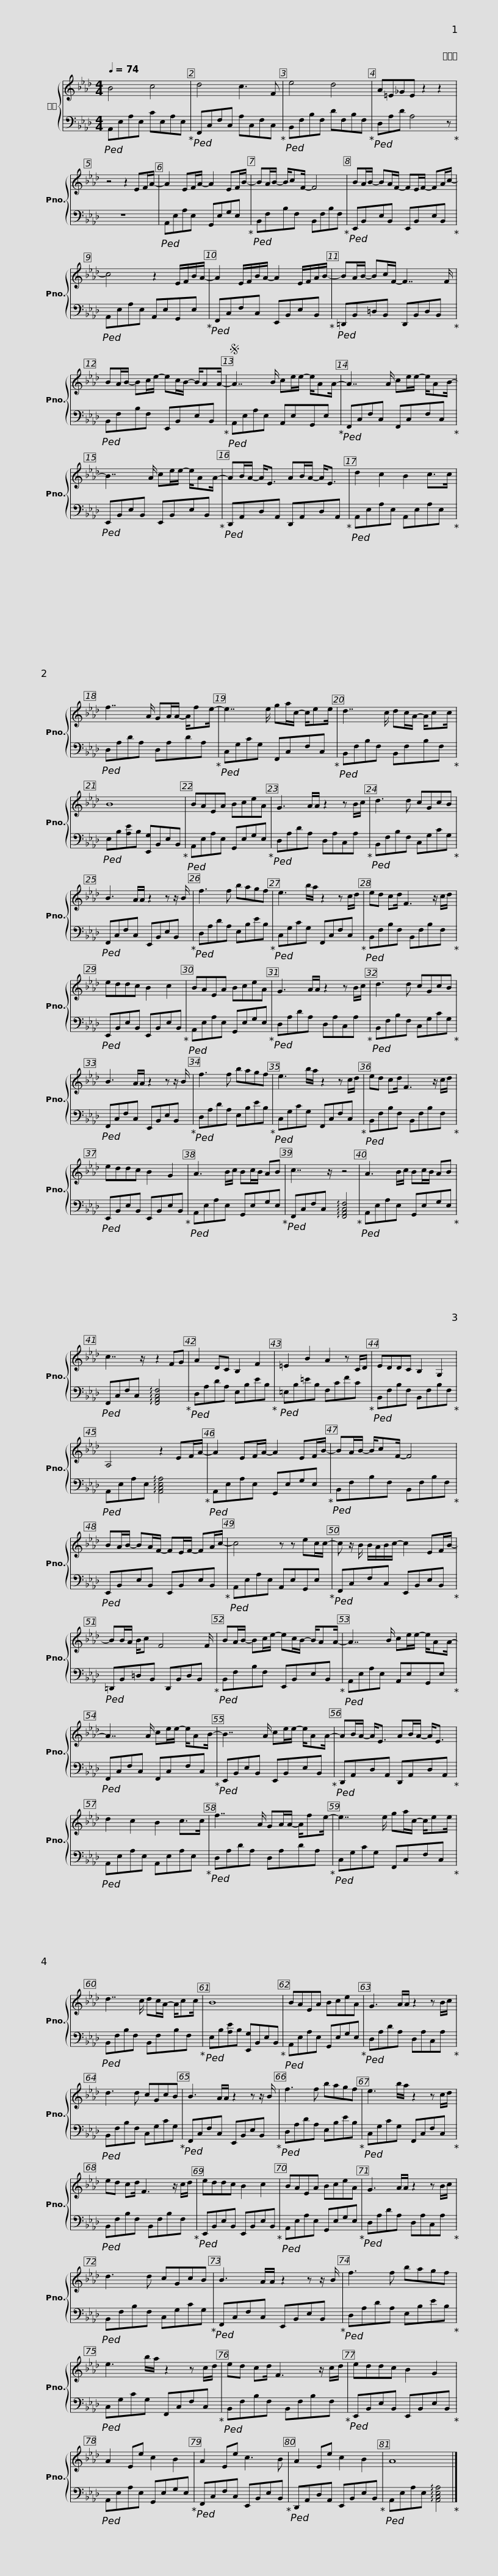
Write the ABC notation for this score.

X:1
%%score { 1 | 2 }
L:1/8
Q:1/4=74
M:4/4
I:linebreak $
K:Ab
V:1 treble
V:2 bass
V:1
 B4 c4 | d4 c3 F | e4 d4 | A=E_GE z2 z2 | z4 z2 EF/A/- |$ %5
 A2 EF/A/- A2 EF/B/- | BA/B/- B/cF/- F4 | BA/B/- BA/F/- FE/F/- FA/c/- | c4 z2 E/F/B/A/- |$ A2 E/F/B/A/- A2 E/F/A/B/- | %10
 BA/B/- Bc/F/- F7/2 F/ | BA/B/- Bc/e/- ec/B/- B/AA/- |$S A7/2 B/ ce/e/- e/AA/- | A7/2 A/ ce/e/- e/AB/- | B7/2 A/ ce/e/- e/AA/- |$ %15
 AB/A/- A<E AB/A/- A<E | d2 c2 B2 c>c | f7/2 A/ GA/A/- A/fe/- |$ e7/2 e/ ga/c/- c/ee/ | d7/2 c/ dc/A/- A/cc/ | %20
 B8 | BAEA BceA |$ G3 A/A/ z2 z B/c/ | d3 d cGcB | B3 A/A/ z2 z z/ B/ | %25
 f3 f bagf |$ e3 b/a/ z2 z c/d/ | ed cd/ F3 z/ c/d/ | eddc B2 c2 | BAEA BceA |$ %30
 G3 A/A/ z2 z B/c/ | d3 d cGcB | B3 A/A/ z2 z z/ B/ | f3 f bagf |$ e3 b/a/ z2 z c/d/ | %35
 ed cd/ F3 z/ c/d/ | eddc B2 G2 | A3 B/c/ Bc/B/ AB |$ c7/2 z/ z4 | A3 B/c/ Bc/B/ AB | %40
 c7/2 z/ z2 FG | A2 DC B,2 F2 | =E2 B2 A2 z C/D/ |$ EDDC B,2 G,2 | A,4 z2 EF/A/- | %45
 A2 EF/A/- A2 EF/B/- | BA/B/- B/cF/- F4 |$ BA/B/- BA/F/- FE/F/- FA/c/- | c4 z z ec/c/- | c z/ B/ B/A/B/c/- c2 EF/B/- |$ %50
 BB/A/ B/c F4 F/ | BA/B/- Bc/e/- ec/B/- B/AA/- | A7/2 B/ ce/e/- e/AA/- |$ A7/2 A/ ce/e/- e/AB/- | B7/2 A/ ce/e/- e/AA/- | %55
 AB/A/- A<E AB/A/- A<E |$ d2 c2 B2 c>c | f7/2 A/ GA/A/- A/fe/- | e7/2 e/ ga/c/- c/ee/ |$ d7/2 c/ dc/A/- A/cc/ | %60
 B8 | BAEA BceA | G3 A/A/ z2 z B/c/ |$ d3 d cGcB | B3 A/A/ z2 z z/ B/ | %65
 f3 f bagf | e3 b/a/ z2 z c/d/ |$ ed cd/ F3 z/ c/d/ | eddc B2 c2 | BAEA BceA | %70
 G3 A/A/ z2 z B/c/ |$ d3 d cGcB | B3 A/A/ z2 z z/ B/ | f3 f bagf | e3 b/a/ z2 z c/d/ |$ %75
 ed cd/ F3 z/ c/d/ | eddc B2 G2 | A2 Ee c2 B2 | A2 Ee c3 B | A2 Ee c2 B2 |$ %80
 A8 |] %81
V:2
!ped! A,,E,A,E, CE,A,E,!ped-up! |!ped! F,,C,F,C, A,C,F,C,!ped-up! |!ped! B,,F,B,F, DF,B,F,!ped-up! |!ped! D,A,D A,4 z!ped-up! | z8 |$ %5
!ped! A,,E,A,E, G,,E,G,E,!ped-up! |!ped! B,,F,B,F, B,,F,B,F,!ped-up! |!ped! E,,B,,E,B,, E,,B,,E,B,,!ped-up! |!ped! A,,E,A,E, A,,E,G,,E,!ped-up! |$!ped! F,,C,F,C, E,,B,,E,B,,!ped-up! | %10
!ped! =D,,B,,=D,B,, D,,B,,D,B,,!ped-up! |!ped! B,,F,B,F, E,,B,,E,B,,!ped-up! |$!ped! A,,E,A,E, A,,E,G,,E,!ped-up! |!ped! F,,C,F,C, F,,C,F,C,!ped-up! |!ped! E,,B,,E,B,, E,,B,,E,B,,!ped-up! |$ %15
!ped! D,,A,,D,A,, D,,A,,D,A,,!ped-up! |!ped! A,,E,A,E, A,,E,A,E,!ped-up! |!ped! D,A,DA, D,A,DA,!ped-up! |$!ped! C,G,CG, F,,C,F,C,!ped-up! |!ped! B,,F,B,F, B,,F,B,F,!ped-up! | %20
!ped! E,B,[A,E]B, [E,,G,]B,,E,B,,!ped-up! |!ped! A,,E,A,E, G,,E,G,E,!ped-up! |$!ped! D,A,DA, D,A,C,A,!ped-up! |!ped! B,,F,B,F, C,G,CG,!ped-up! |!ped! F,,C,F,C, E,,B,,E,B,,!ped-up! | %25
!ped! D,A,DA, E,B,EB,!ped-up! |$!ped! C,G,CG, F,,C,F,C,!ped-up! |!ped! B,,F,B,F, B,,F,B,F,!ped-up! |!ped! E,,B,,E,B,, E,,B,,E,B,,!ped-up! |!ped! A,,E,A,E, G,,E,G,E,!ped-up! |$ %30
!ped! D,A,DA, D,A,C,A,!ped-up! |!ped! B,,F,B,F, C,G,CG,!ped-up! |!ped! F,,C,F,C, E,,B,,E,B,,!ped-up! |!ped! D,A,DA, E,B,EB,!ped-up! |$!ped! C,G,CG, F,,C,F,C,!ped-up! | %35
!ped! B,,F,B,F, B,,F,B,F,!ped-up! |!ped! E,,B,,E,B,, E,,B,,E,B,,!ped-up! |!ped! A,,E,A,E, G,,E,G,E,!ped-up! |$!ped! F,,C,F,C, !arpeggio![F,,A,,C,F,]4!ped-up! |!ped! A,,E,A,E, G,,E,G,E,!ped-up! | %40
!ped! F,,C,F,C, !arpeggio![F,,A,,C,F,]4!ped-up! |!ped! D,A,DA, E,B,EB,!ped-up! |!ped! =E,B,=EB, F,CFC!ped-up! |$!ped! B,,F,B,F, B,,F,B,F,!ped-up! |!ped! A,,E,A,E, !arpeggio![A,,C,E,A,]4!ped-up! | %45
!ped! A,,E,A,E, G,,E,G,E,!ped-up! |!ped! B,,F,B,F, B,,F,B,F,!ped-up! |$!ped! E,,B,,E,B,, E,,B,,E,B,,!ped-up! |!ped! A,,E,A,E, A,,E,G,,E,!ped-up! |!ped! F,,C,F,C, E,,B,,E,B,,!ped-up! |$ %50
!ped! =D,,B,,=D,B,, D,,B,,D,B,,!ped-up! |!ped! B,,F,B,F, E,,B,,E,B,,!ped-up! |!ped! A,,E,A,E, A,,E,G,,E,!ped-up! |$!ped! F,,C,F,C, F,,C,F,C,!ped-up! |!ped! E,,B,,E,B,, E,,B,,E,B,,!ped-up! | %55
!ped! D,,A,,D,A,, D,,A,,D,A,,!ped-up! |$!ped! A,,E,A,E, A,,E,A,E,!ped-up! |!ped! D,A,DA, D,A,DA,!ped-up! |!ped! C,G,CG, F,,C,F,C,!ped-up! |$!ped! B,,F,B,F, B,,F,B,F,!ped-up! | %60
!ped! E,B,[A,E]B, [E,,G,]B,,E,B,,!ped-up! |!ped! A,,E,A,E, G,,E,G,E,!ped-up! |!ped! D,A,DA, D,A,C,A,!ped-up! |$!ped! B,,F,B,F, C,G,CG,!ped-up! |!ped! F,,C,F,C, E,,B,,E,B,,!ped-up! | %65
!ped! D,A,DA, E,B,EB,!ped-up! |!ped! C,G,CG, F,,C,F,C,!ped-up! |$!ped! B,,F,B,F, B,,F,B,F,!ped-up! |!ped! E,,B,,E,B,, E,,B,,E,B,,!ped-up! |!ped! A,,E,A,E, G,,E,G,E,!ped-up! | %70
!ped! D,A,DA, D,A,C,A,!ped-up! |$!ped! B,,F,B,F, C,G,CG,!ped-up! |!ped! F,,C,F,C, E,,B,,E,B,,!ped-up! |!ped! D,A,DA, E,B,EB,!ped-up! |!ped! C,G,CG, F,,C,F,C,!ped-up! |$ %75
!ped! B,,F,B,F, B,,F,B,F,!ped-up! |!ped! E,,B,,E,B,, E,,B,,E,B,,!ped-up! |!ped! A,,E,A,E, G,,E,G,E,!ped-up! |!ped! F,,C,F,C, E,,B,,E,B,,!ped-up! |!ped! D,,A,,D,A,, E,,B,,E,B,,!ped-up! |$ %80
!ped! A,,E,A,E, !arpeggio![A,,C,E,A,]4!ped-up! |] %81
